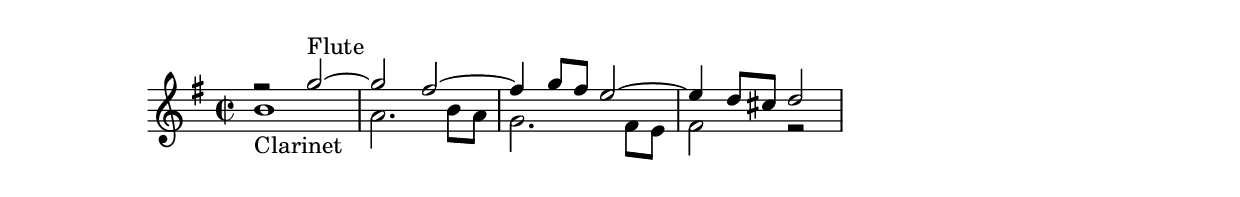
%% Do not edit this file; it is automatically
%% generated from LSR http://lsr.dsi.unimi.it
%% This file is in the public domain.
\version "2.13.16"

\header {
  lsrtags = "contexts-and-engravers, midi"

%% Translation of GIT committish: 5a7301fc350ffc3ab5bd3a2084c91666c9e9a549
  texidoces = "
Al producir una salida MIDI, el comportamiento predeterminado es
que cada pentagrama representa un canal MIDI, con todas las voces
de dicho pentagrama mezcladas.  Esto reduce al mínimo el riesgo de
que se agote el número de canales MIDI disponibles, pues existe un
máximo de 16 canales por pista.

Sin embargo, cuando se traslada el interpretador
@code{Staff_performer} al contexto @code{Voice}, cada voz de un
pentagrama puede tener su propio canal MIDI, como se muestra en el
siguiente ejemplo: a pesar de estar sobre el mismo pentagrama, se
crean dos canales MIDI, cada uno con un @code{midiInstrument}
distinto.

"
  doctitlees = "Modificar la salida MIDI para que tenga un canal por cada voz"

  texidoc = "
When outputting MIDI, the default behavior is for each staff to
represent one MIDI channel, with all the voices on a staff amalgamated.
This minimizes the risk of running out of MIDI channels, since there
are only 16 available per track.

However, by moving the @code{Staff_performer} to the @code{Voice}
context, each voice on a staff can have its own MIDI channel, as is
demonstrated by the following example: despite being on the same staff,
two MIDI channels are created, each with a different
@code{midiInstrument}.

"
  doctitle = "Changing MIDI output to one channel per voice"
} % begin verbatim

\score {
  \new Staff <<
    \new Voice \relative c''' {
      \set midiInstrument = #"flute"
      \voiceOne
      \key g \major
      \time 2/2
      r2 g-"Flute" ~
      g fis ~
      fis4 g8 fis e2 ~
      e4 d8 cis d2
    }
    \new Voice \relative c'' {
      \set midiInstrument = #"clarinet"
      \voiceTwo
      b1-"Clarinet"
      a2. b8 a
      g2. fis8 e
      fis2 r
    }
  >>
  \layout { }
  \midi {
    \context {
      \Staff
      \remove "Staff_performer"
    }
    \context {
      \Voice
      \consists "Staff_performer"
    }
    \context {
      \Score
      tempoWholesPerMinute = #(ly:make-moment 72 2)
    }
  }
}

